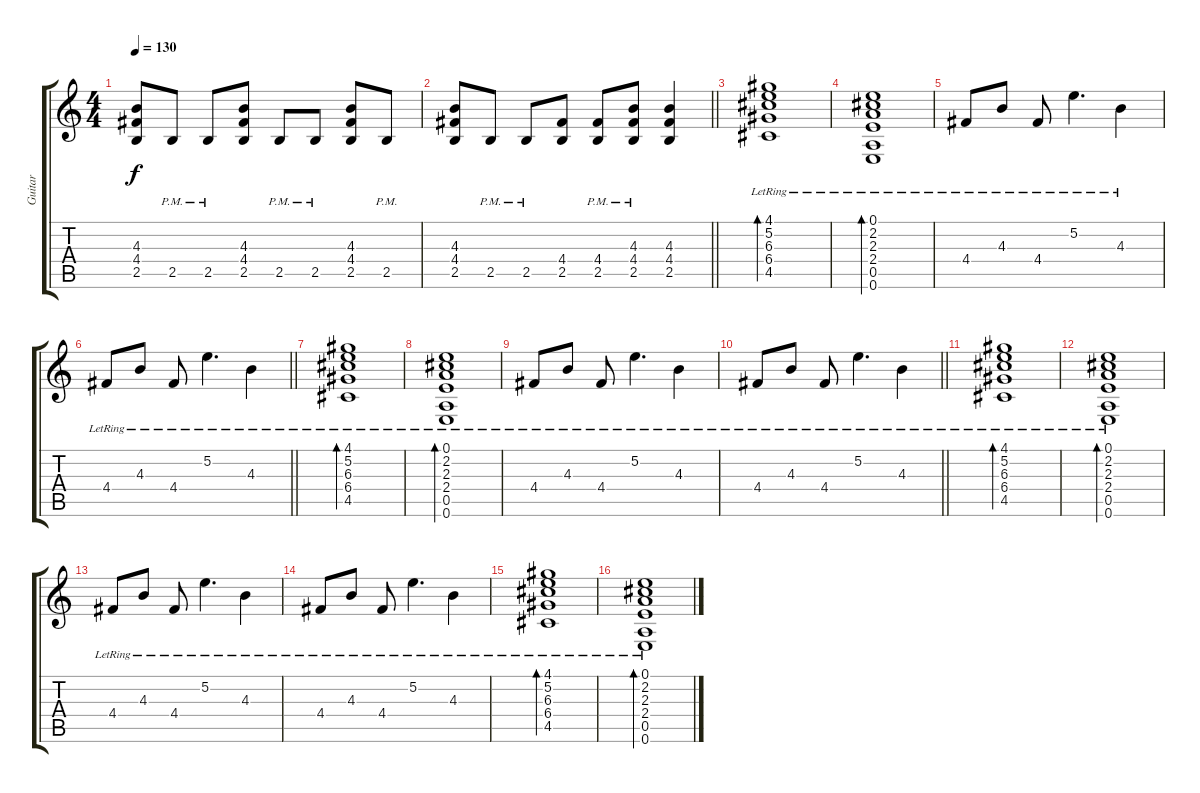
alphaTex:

\track ("Guitar" "Guitar") {instrument overdrivenguitar}
\staff {score tabs}
\tuning (E4 B3 G3 D3 A2 E2) {hide}
\ts (4 4)
\tempo 130
\clef g2
\ks c
(4.3 4.4 2.5).8{dy f} 2.5{pm}.8 2.5{pm}.8 (4.3 4.4 2.5).8 2.5{pm}.8 2.5{pm}.8 (4.3 4.4 2.5).8 2.5{pm}.8 |
\barLineRight lightlight
(4.3 4.4 2.5).8 2.5{pm}.8 2.5{pm}.8 (4.4 2.5).8 (4.4 2.5{pm}).8 (4.3 4.4 2.5{pm}).8 (4.3 4.4 2.5).4 |
\section ("" "")
(4.1{lr} 5.2{lr} 6.3{lr} 6.4{lr} 4.5{lr}).1{bd 60 instrument electricguitarclean} |
(0.1{lr} 2.2{lr} 2.3{lr} 2.4{lr} 0.5{lr} 0.6{lr}).1{bd 60} |
4.4{lr}.8 4.3{lr}.8 4.4{lr}.8 5.2{lr}.4{d} 4.3{lr}.4 |
\barLineRight lightlight
4.4{lr}.8 4.3{lr}.8 4.4{lr}.8 5.2{lr}.4{d} 4.3{lr}.4 |
(4.1{lr} 5.2{lr} 6.3{lr} 6.4{lr} 4.5{lr}).1{bd 60} |
(0.1{lr} 2.2{lr} 2.3{lr} 2.4{lr} 0.5{lr} 0.6{lr}).1{bd 60} |
4.4{lr}.8 4.3{lr}.8 4.4{lr}.8 5.2{lr}.4{d} 4.3{lr}.4 |
\barLineRight lightlight
4.4{lr}.8 4.3{lr}.8 4.4{lr}.8 5.2{lr}.4{d} 4.3{lr}.4 |
\section ("" "")
(4.1{lr} 5.2{lr} 6.3{lr} 6.4{lr} 4.5{lr}).1{bd 60} |
(0.1{lr} 2.2{lr} 2.3{lr} 2.4{lr} 0.5{lr} 0.6{lr}).1{bd 60} |
4.4{lr}.8 4.3{lr}.8 4.4{lr}.8 5.2{lr}.4{d} 4.3{lr}.4 |
4.4{lr}.8 4.3{lr}.8 4.4{lr}.8 5.2{lr}.4{d} 4.3{lr}.4 |
(4.1{lr} 5.2{lr} 6.3{lr} 6.4{lr} 4.5{lr}).1{bd 60} |
(0.1{lr} 2.2{lr} 2.3{lr} 2.4{lr} 0.5{lr} 0.6{lr}).1{bd 60}
